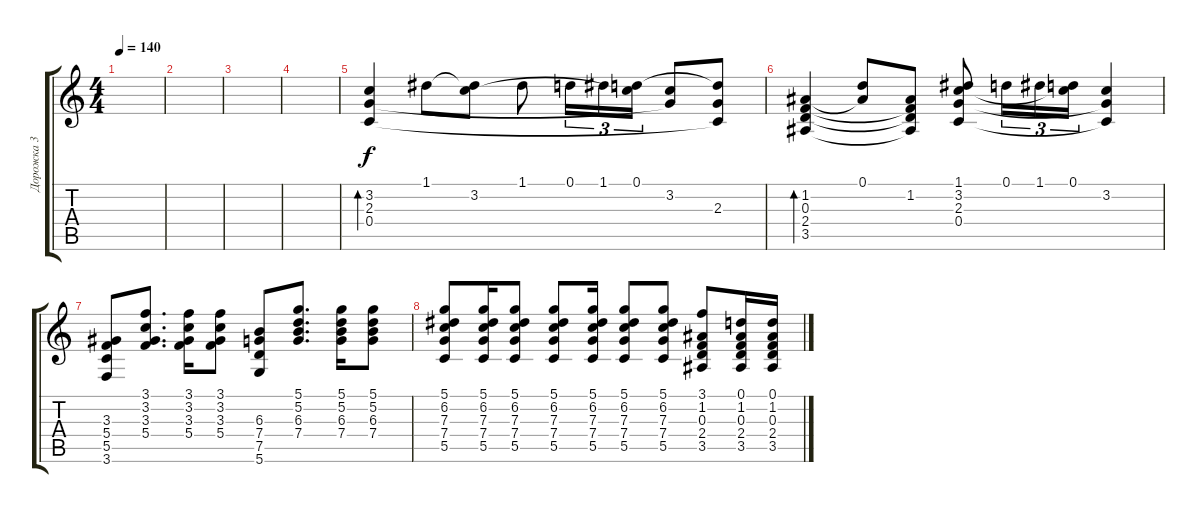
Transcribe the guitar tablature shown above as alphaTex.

\track ("Дорожка 3" "Дорожка 3") {instrument acousticguitarsteel}
\staff {score tabs}
\tuning (D4 A3 F3 C3 G2 D2) {hide}
\ts (4 4)
\tempo 140
\clef g2
\ks c
|
|
|
|
(3.2 2.3 0.4).4{bd 240} 1.1.8 (1.1{t} 3.2).8 1.1.8 0.1.16{tu (3 2)} 1.1.16{tu (3 2)} (0.1 3.2{t}).16{tu (3 2)} (3.2 2.3{t}).8 (0.1{t} 2.3 0.4{t}).8 |
(1.2 0.3 2.4 3.5).4{bd 240} (0.1 1.2{t}).8 (1.2 0.3{t} 2.4{t} 3.5{t}).8 (1.1 3.2 2.3 0.4).8 0.1.16{tu (3 2)} 1.1.16{tu (3 2)} (0.1 3.2{t}).16{tu (3 2)} (3.2 2.3{t} 0.4{t}).4 |
(3.3 5.4 5.5 3.6).8 (3.1 3.2 3.3 5.4).8{d} (3.1 3.2 3.3 5.4).16 (3.1 3.2 3.3 5.4).8 (6.3 7.4 7.5 5.6).8 (5.1 5.2 6.3 7.4).8{d} (5.1 5.2 6.3 7.4).16 (5.1 5.2 6.3 7.4).8 |
(5.1 6.2 7.3 7.4 5.5).8 (5.1 6.2 7.3 7.4 5.5).16 (5.1 6.2 7.3 7.4 5.5).8 (5.1 6.2 7.3 7.4 5.5).8 (5.1 6.2 7.3 7.4 5.5).16 (5.1 6.2 7.3 7.4 5.5).8 (5.1 6.2 7.3 7.4 5.5).8 (3.1 1.2 0.3 2.4 3.5).8 (0.1 1.2 0.3 2.4 3.5).16 (0.1 1.2 0.3 2.4 3.5).16
